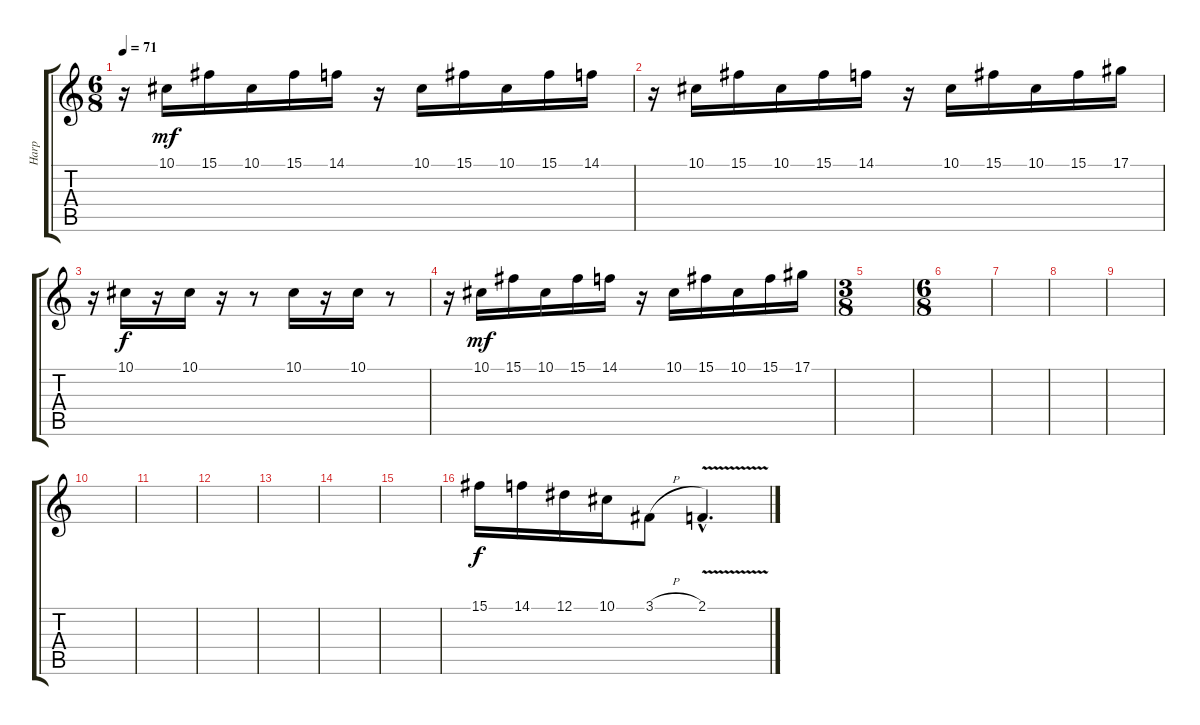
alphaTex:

\track ("Harp" "Harp") {instrument orchestralharp}
\staff {score tabs}
\tuning (Eb4 Bb3 Gb3 Db3 Ab2 Eb2) {hide}
\ts (6 8)
\tempo 71
\clef g2
\ks c
r.16{dy mf} 10.1.16 15.1.16 10.1.16 15.1.16 14.1.16 r.16 10.1.16 15.1.16 10.1.16 15.1.16 14.1.16 |
r.16 10.1.16 15.1.16 10.1.16 15.1.16 14.1.16 r.16 10.1.16 15.1.16 10.1.16 15.1.16 17.1.16 |
r.16 10.1.16{dy f} r.16 10.1.16 r.16 r.8 10.1.16 r.16 10.1.16 r.8 |
r.16 10.1.16{dy mf} 15.1.16 10.1.16 15.1.16 14.1.16 r.16 10.1.16 15.1.16 10.1.16 15.1.16 17.1.16 |
\ts (3 8)
|
\ts (6 8)
|
|
|
|
|
|
|
|
|
|
15.1.16{dy f} 14.1.16 12.1.16 10.1.16 3.1{h}.8 2.1{v hac}.4{d}
